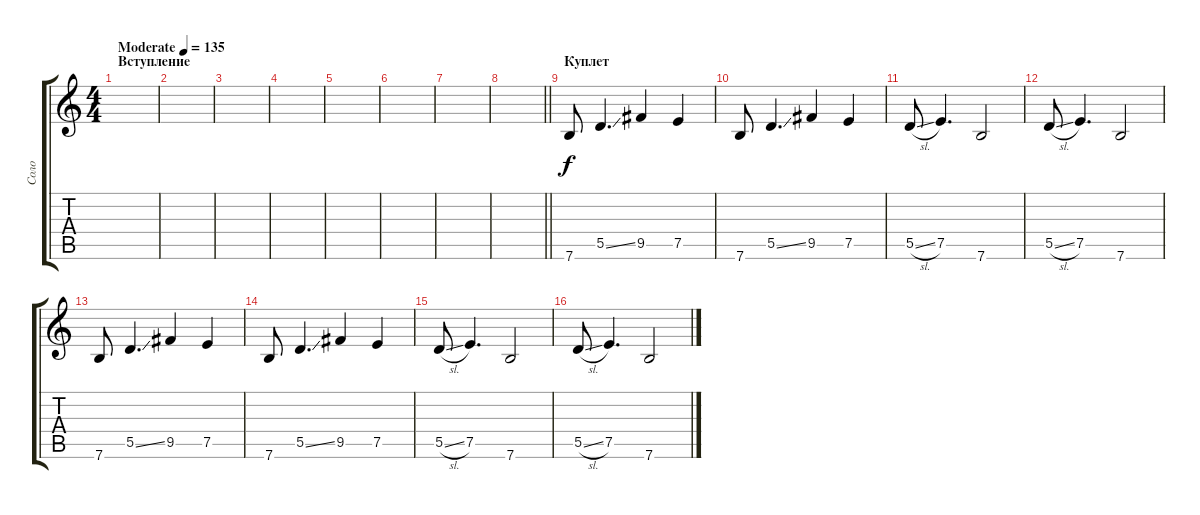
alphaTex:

\track ("Соло" "Соло") {instrument distortionguitar}
\staff {score tabs}
\tuning (E4 B3 G3 D3 A2 E2) {hide}
\ts (4 4)
\section ("" "Вступление")
\tempo (135 "Moderate")
\clef g2
\ks c
|
|
|
|
|
|
|
\barLineRight lightlight
|
\section ("" "Куплет")
7.6.8 5.5{ss}.4{d} 9.5.4 7.5.4 |
7.6.8 5.5{ss}.4{d} 9.5.4 7.5.4 |
5.5{sl}.8 7.5.4{d} 7.6.2 |
5.5{sl}.8 7.5.4{d} 7.6.2 |
7.6.8 5.5{ss}.4{d} 9.5.4 7.5.4 |
7.6.8 5.5{ss}.4{d} 9.5.4 7.5.4 |
5.5{sl}.8 7.5.4{d} 7.6.2 |
5.5{sl}.8 7.5.4{d} 7.6.2
